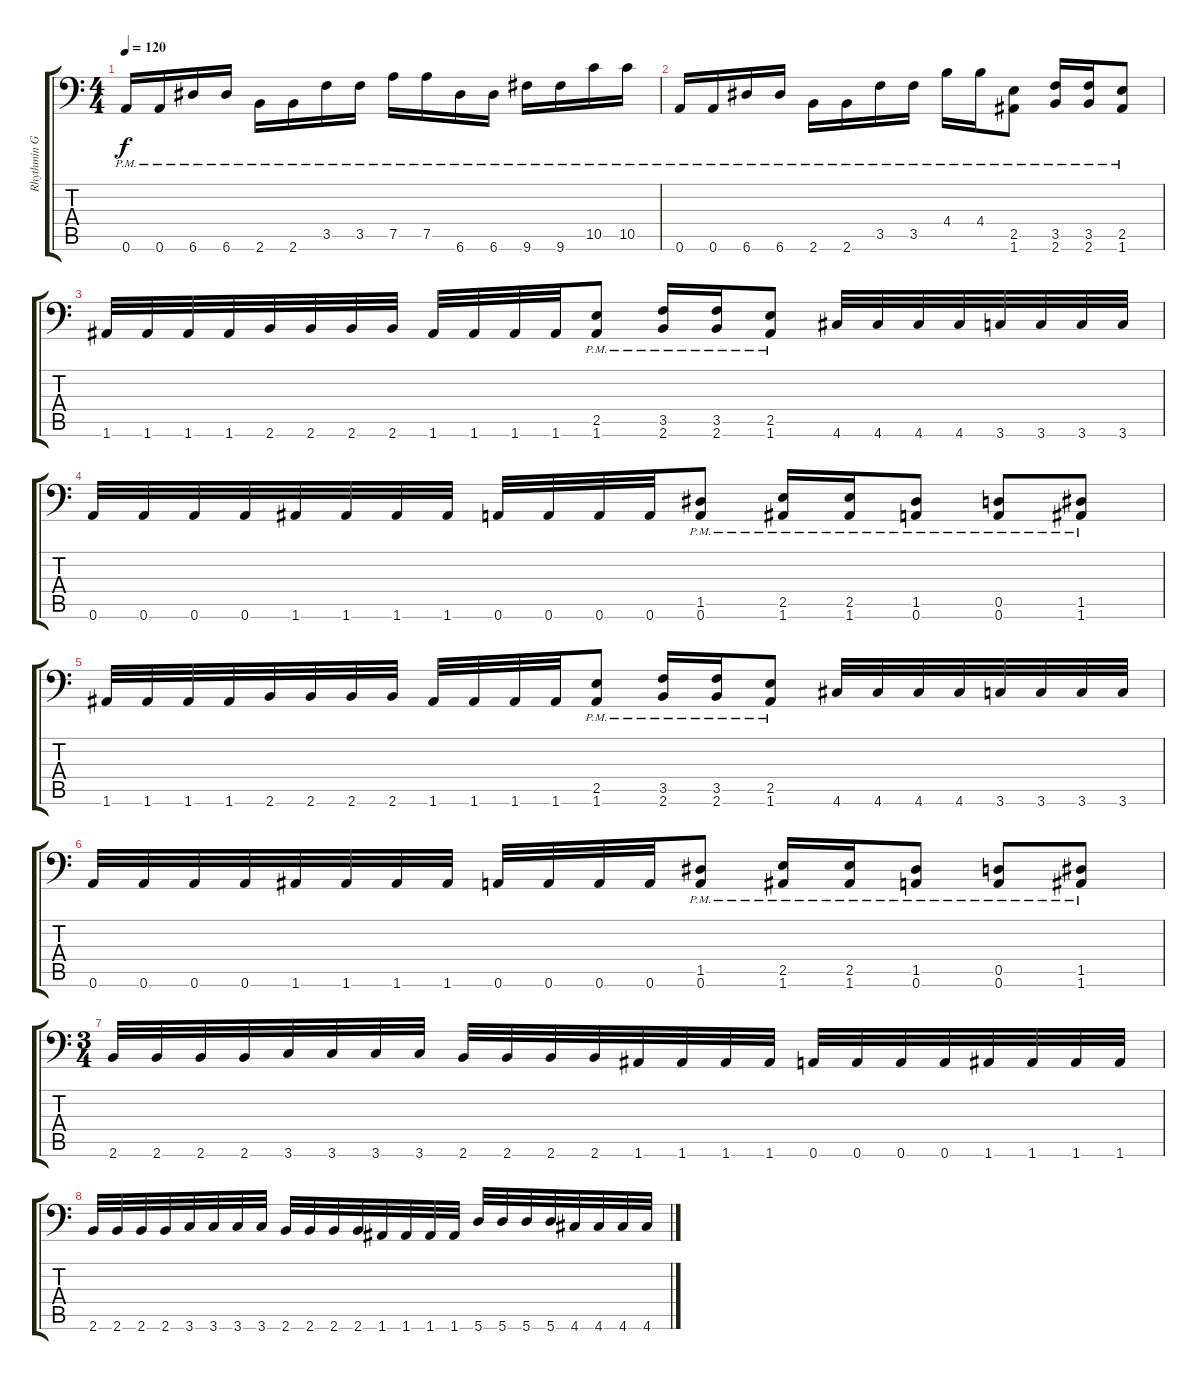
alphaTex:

\track ("Rhythmin Guitar #2" "Rhythmin G") {instrument distortionguitar}
\staff {score tabs}
\tuning (A3 E3 C3 G2 D2 A1) {hide}
\ts (4 4)
\tempo 120
\clef f4
\ks c
0.6{pm}.16{dy f} 0.6{pm}.16 6.6{pm}.16 6.6{pm}.16 2.6{pm}.16 2.6{pm}.16 3.5{pm}.16 3.5{pm}.16 7.5{pm}.16 7.5{pm}.16 6.6{pm}.16 6.6{pm}.16 9.6{pm}.16 9.6{pm}.16 10.5{pm}.16 10.5{pm}.16 |
0.6{pm}.16 0.6{pm}.16 6.6{pm}.16 6.6{pm}.16 2.6{pm}.16 2.6{pm}.16 3.5{pm}.16 3.5{pm}.16 4.4{pm}.16 4.4{pm}.16 (2.5{pm} 1.6{pm}).8 (3.5{pm} 2.6{pm}).16 (3.5{pm} 2.6{pm}).16 (2.5{pm} 1.6{pm}).8 |
1.6.32 1.6.32 1.6.32 1.6.32 2.6.32 2.6.32 2.6.32 2.6.32 1.6.32 1.6.32 1.6.32 1.6.32 (2.5{pm} 1.6{pm}).8 (3.5{pm} 2.6{pm}).16 (3.5{pm} 2.6{pm}).16 (2.5{pm} 1.6{pm}).8 4.6.32 4.6.32 4.6.32 4.6.32 3.6.32 3.6.32 3.6.32 3.6.32 |
0.6.32 0.6.32 0.6.32 0.6.32 1.6.32 1.6.32 1.6.32 1.6.32 0.6.32 0.6.32 0.6.32 0.6.32 (1.5{pm} 0.6{pm}).8 (2.5{pm} 1.6{pm}).16 (2.5{pm} 1.6{pm}).16 (1.5{pm} 0.6{pm}).8 (0.5{pm} 0.6{pm}).8 (1.5{pm} 1.6{pm}).8 |
1.6.32 1.6.32 1.6.32 1.6.32 2.6.32 2.6.32 2.6.32 2.6.32 1.6.32 1.6.32 1.6.32 1.6.32 (2.5{pm} 1.6{pm}).8 (3.5{pm} 2.6{pm}).16 (3.5{pm} 2.6{pm}).16 (2.5{pm} 1.6{pm}).8 4.6.32 4.6.32 4.6.32 4.6.32 3.6.32 3.6.32 3.6.32 3.6.32 |
0.6.32 0.6.32 0.6.32 0.6.32 1.6.32 1.6.32 1.6.32 1.6.32 0.6.32 0.6.32 0.6.32 0.6.32 (1.5{pm} 0.6{pm}).8 (2.5{pm} 1.6{pm}).16 (2.5{pm} 1.6{pm}).16 (1.5{pm} 0.6{pm}).8 (0.5{pm} 0.6{pm}).8 (1.5{pm} 1.6{pm}).8 |
\ts (3 4)
2.6.32 2.6.32 2.6.32 2.6.32 3.6.32 3.6.32 3.6.32 3.6.32 2.6.32 2.6.32 2.6.32 2.6.32 1.6.32 1.6.32 1.6.32 1.6.32 0.6.32 0.6.32 0.6.32 0.6.32 1.6.32 1.6.32 1.6.32 1.6.32 |
2.6.32 2.6.32 2.6.32 2.6.32 3.6.32 3.6.32 3.6.32 3.6.32 2.6.32 2.6.32 2.6.32 2.6.32 1.6.32 1.6.32 1.6.32 1.6.32 5.6.32 5.6.32 5.6.32 5.6.32 4.6.32 4.6.32 4.6.32 4.6.32
